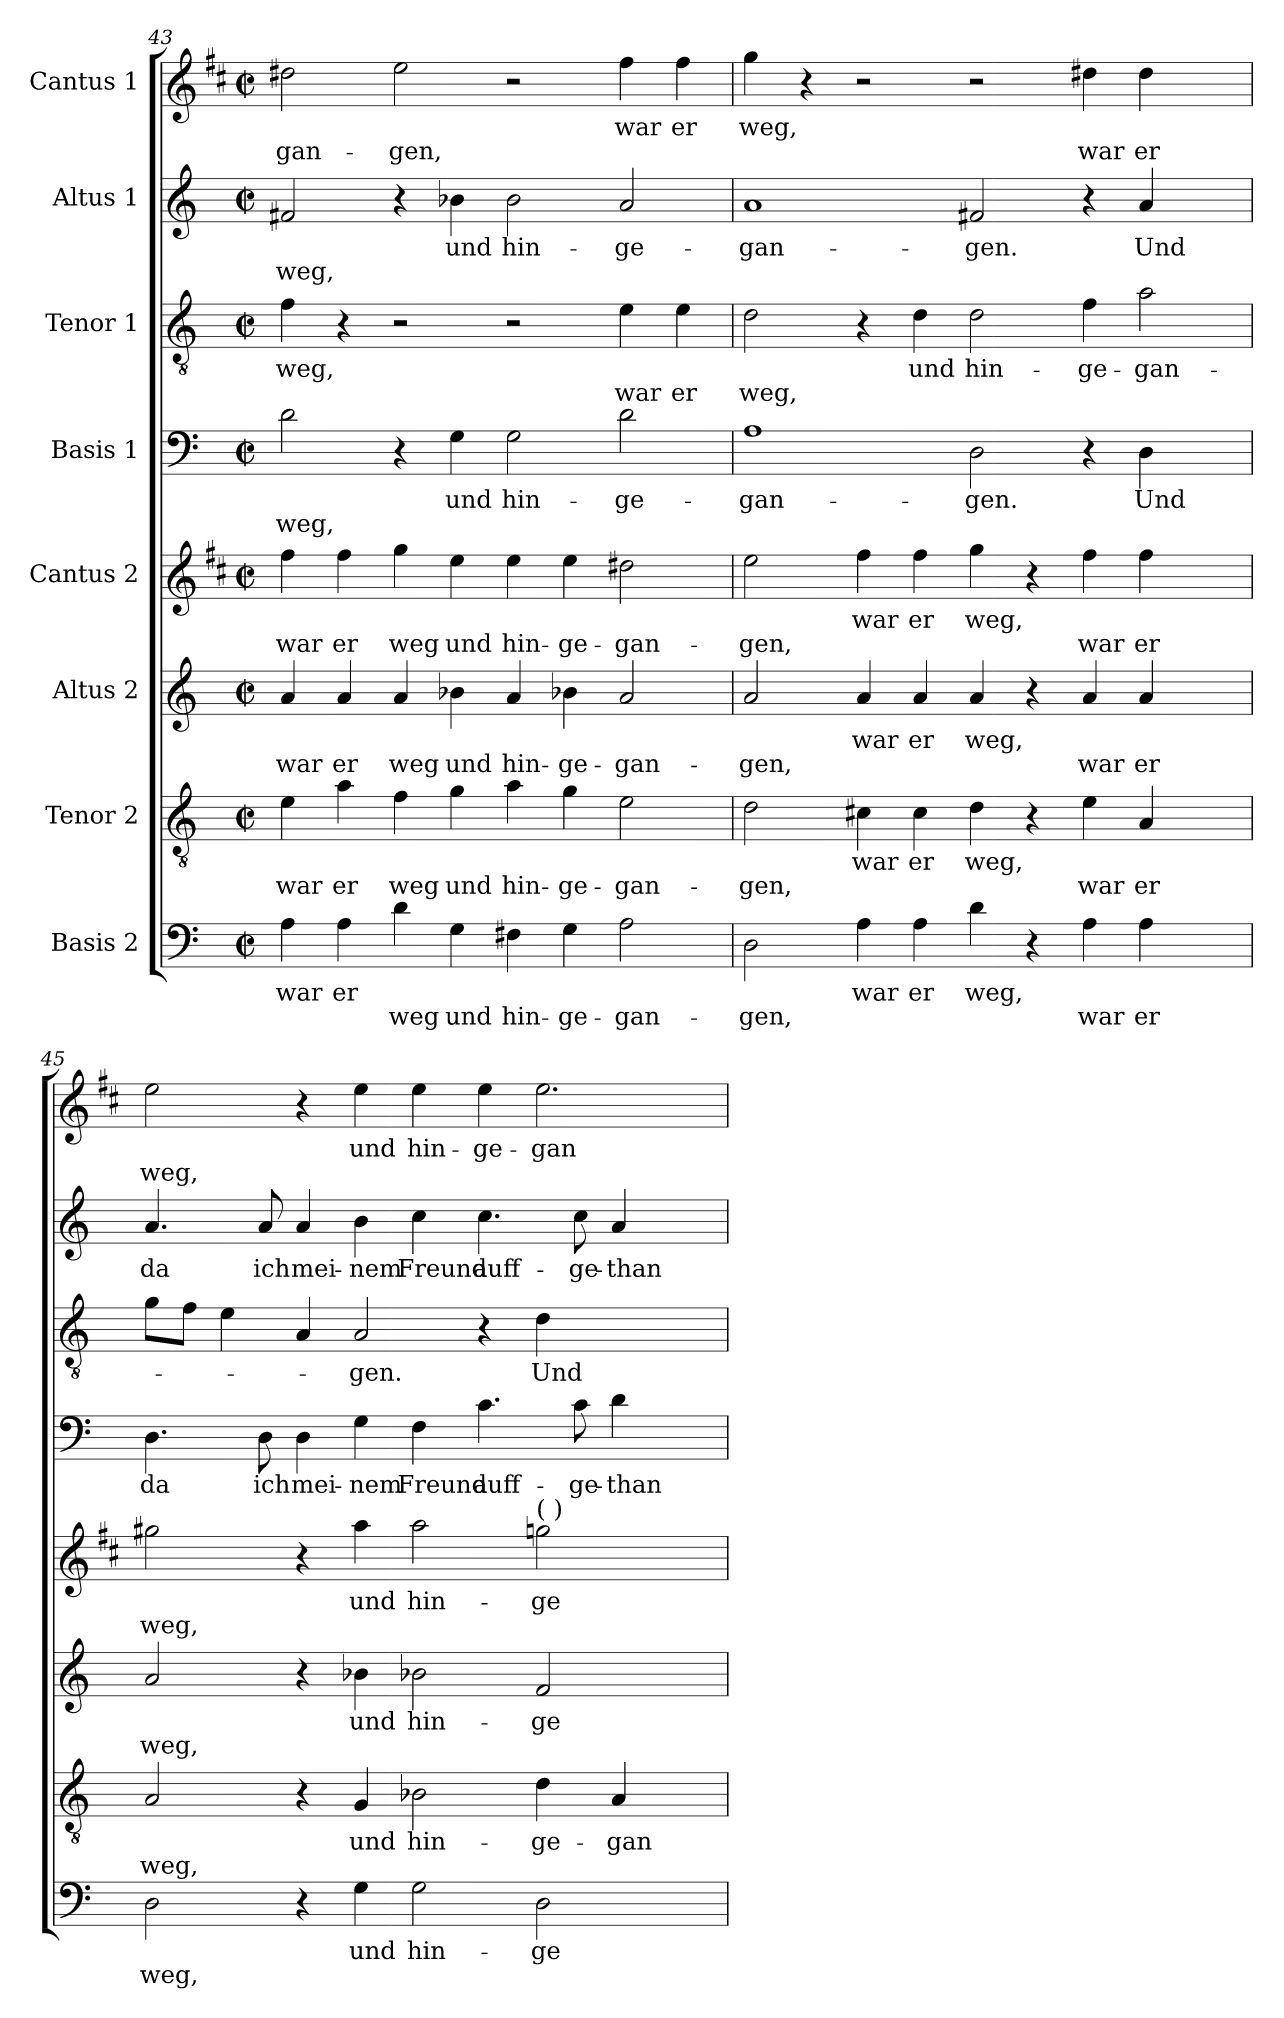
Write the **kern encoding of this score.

**kern	**text	**text	**kern	**text	**text	**kern	**text	**text	**kern	**text	**text	**kern	**text	**text	**kern	**text	**text	**kern	**text	**text	**kern	**text	**text
*part8	*part8	*part8	*part7	*part7	*part7	*part6	*part6	*part6	*part5	*part5	*part5	*part4	*part4	*part4	*part3	*part3	*part3	*part2	*part2	*part2	*part1	*part1	*part1
*staff8	*staff8	*staff8	*staff7	*staff7	*staff7	*staff6	*staff6	*staff6	*staff5	*staff5	*staff5	*staff4	*staff4	*staff4	*staff3	*staff3	*staff3	*staff2	*staff2	*staff2	*staff1	*staff1	*staff1
*I"Basis 2	*	*	*I"Tenor 2	*	*	*I"Altus 2	*	*	*I"Cantus 2	*	*	*I"Basis 1	*	*	*I"Tenor 1	*	*	*I"Altus 1	*	*	*I"Cantus 1	*	*
!!LO:LB:g=z
*clefF4	*	*	*clefGv2	*	*	*clefG2	*	*	*clefG2	*	*	*clefF4	*	*	*clefGv2	*	*	*clefG2	*	*	*clefG2	*	*
*	*	*	*	*	*	*	*	*	*ITrd1c2	*	*	*	*	*	*	*	*	*	*	*	*ITrd1c2	*	*
*k[]	*	*	*k[]	*	*	*k[]	*	*	*k[]	*	*	*k[]	*	*	*k[]	*	*	*k[]	*	*	*k[]	*	*
*C:	*	*	*C:	*	*	*C:	*	*	*C:	*	*	*C:	*	*	*C:	*	*	*C:	*	*	*C:	*	*
*M4/2	*	*	*M4/2	*	*	*M4/2	*	*	*M4/2	*	*	*M4/2	*	*	*M4/2	*	*	*M4/2	*	*	*M4/2	*	*
*met(c|)	*	*	*met(c|)	*	*	*met(c|)	*	*	*met(c|)	*	*	*met(c|)	*	*	*met(c|)	*	*	*met(c|)	*	*	*met(c|)	*	*
=43	=43	=43	=43	=43	=43	=43	=43	=43	=43	=43	=43	=43	=43	=43	=43	=43	=43	=43	=43	=43	=43	=43	=43
!	!LO:LY:b	!	!	!	!LO:LY:b	!	!	!LO:LY:b	!	!	!LO:LY:b	!	!	!LO:LY:b	!	!LO:LY:b	!	!	!	!LO:LY:b	!	!	!LO:LY:b
4A	war	.	4e	.	war	4a	.	war	4ee	.	war	2d	.	weg,	4f	weg,	.	2f#X	.	weg,	2cc#X	.	-gan-
!	!LO:LY:b	!	!	!	!LO:LY:b	!	!	!LO:LY:b	!	!	!LO:LY:b	!	!	!	!	!	!	!	!	!	!	!	!
4A	er	.	4a	.	er	4a	.	er	4ee	.	er	.	.	.	4r	.	.	.	.	.	.	.	.
!	!	!LO:LY:b	!	!	!LO:LY:b	!	!	!LO:LY:b	!	!	!LO:LY:b	!	!	!	!	!	!	!	!	!	!	!	!LO:LY:b
4d	.	weg	4f	.	weg	4a	.	weg	4ff	.	weg	4r	.	.	2r	.	.	4r	.	.	2dd	.	-gen,
!	!	!LO:LY:b	!	!	!LO:LY:b	!	!	!LO:LY:b	!	!	!LO:LY:b	!	!LO:LY:b	!	!	!	!	!	!LO:LY:b	!	!	!	!
4G	.	und	4g	.	und	4b-X	.	und	4dd	.	und	4G	und	.	.	.	.	4b-X	und	.	.	.	.
!	!	!LO:LY:b	!	!	!LO:LY:b	!	!	!LO:LY:b	!	!	!LO:LY:b	!	!LO:LY:b	!	!	!	!	!	!LO:LY:b	!	!	!	!
4F#X	.	hin-	4a	.	hin-	4a	.	hin-	4dd	.	hin-	2G	hin-	.	2r	.	.	2b-	hin-	.	2r	.	.
!	!	!LO:LY:b	!	!	!LO:LY:b	!	!	!LO:LY:b	!	!	!LO:LY:b	!	!	!	!	!	!	!	!	!	!	!	!
4G	.	-ge-	4g	.	-ge-	4b-X	.	-ge-	4dd	.	-ge-	.	.	.	.	.	.	.	.	.	.	.	.
!	!	!LO:LY:b	!	!	!LO:LY:b	!	!	!LO:LY:b	!	!	!LO:LY:b	!	!LO:LY:b	!	!	!	!LO:LY:b	!	!LO:LY:b	!	!	!LO:LY:b	!
2A	.	-gan-	2e	.	-gan-	2a	.	-gan-	2cc#X	.	-gan-	2d	-ge-	.	4e	.	war	2a	-ge-	.	4ee	war	.
!	!	!	!	!	!	!	!	!	!	!	!	!	!	!	!	!	!LO:LY:b	!	!	!	!	!LO:LY:b	!
.	.	.	.	.	.	.	.	.	.	.	.	.	.	.	4e	.	er	.	.	.	4ee	er	.
=44	=44	=44	=44	=44	=44	=44	=44	=44	=44	=44	=44	=44	=44	=44	=44	=44	=44	=44	=44	=44	=44	=44	=44
!	!	!LO:LY:b	!	!	!LO:LY:b	!	!	!LO:LY:b	!	!	!LO:LY:b	!	!LO:LY:b	!	!	!	!LO:LY:b	!	!LO:LY:b	!	!	!LO:LY:b	!
2D	.	-gen,	2d	.	-gen,	2a	.	-gen,	2dd	.	-gen,	1A	-gan-	.	2d	.	weg,	1a	-gan-	.	4ff	weg,	.
.	.	.	.	.	.	.	.	.	.	.	.	.	.	.	.	.	.	.	.	.	4r	.	.
!	!LO:LY:b	!	!	!LO:LY:b	!	!	!LO:LY:b	!	!	!LO:LY:b	!	!	!	!	!	!	!	!	!	!	!	!	!
4A	war	.	4c#X	war	.	4a	war	.	4ee	war	.	.	.	.	4r	.	.	.	.	.	2r	.	.
!	!LO:LY:b	!	!	!LO:LY:b	!	!	!LO:LY:b	!	!	!LO:LY:b	!	!	!	!	!	!LO:LY:b	!	!	!	!	!	!	!
4A	er	.	4c#	er	.	4a	er	.	4ee	er	.	.	.	.	4d	und	.	.	.	.	.	.	.
!	!LO:LY:b	!	!	!LO:LY:b	!	!	!LO:LY:b	!	!	!LO:LY:b	!	!	!LO:LY:b	!	!	!LO:LY:b	!	!	!LO:LY:b	!	!	!	!
4d	weg,	.	4d	weg,	.	4a	weg,	.	4ff	weg,	.	2D	-gen.	.	2d	hin-	.	2f#X	-gen.	.	2r	.	.
4r	.	.	4r	.	.	4r	.	.	4r	.	.	.	.	.	.	.	.	.	.	.	.	.	.
!	!	!LO:LY:b	!	!	!LO:LY:b	!	!	!LO:LY:b	!	!	!LO:LY:b	!	!	!	!	!LO:LY:b	!	!	!	!	!	!	!LO:LY:b
4A	.	war	4e	.	war	4a	.	war	4ee	.	war	4r	.	.	4f	-ge-	.	4r	.	.	4cc#X	.	war
!	!	!LO:LY:b	!	!	!LO:LY:b	!	!	!LO:LY:b	!	!	!LO:LY:b	!	!LO:LY:b	!	!	!LO:LY:b	!	!	!LO:LY:b	!	!	!	!LO:LY:b
4A	.	er	4A	.	er	4a	.	er	4ee	.	er	4D	Und	.	2a	-gan-	.	4a	Und	.	4cc#	.	er
4ryy	.	.	4ryy	.	.	4ryy	.	.	4ryy	.	.	4ryy	.	.	.	.	.	4ryy	.	.	4ryy	.	.
!!LO:LB:g=z
=45	=45	=45	=45	=45	=45	=45	=45	=45	=45	=45	=45	=45	=45	=45	=45	=45	=45	=45	=45	=45	=45	=45	=45
!	!	!LO:LY:b	!	!	!LO:LY:b	!	!	!LO:LY:b	!	!	!LO:LY:b	!	!LO:LY:b	!	!	!	!	!	!LO:LY:b	!	!	!	!LO:LY:b
2D	.	weg,	2A	.	weg,	2a	.	weg,	2ff#X	.	weg,	4.D	da	.	8gL	.	.	4.a	da	.	2dd	.	weg,
.	.	.	.	.	.	.	.	.	.	.	.	.	.	.	8fJ	.	.	.	.	.	.	.	.
.	.	.	.	.	.	.	.	.	.	.	.	.	.	.	4e	.	.	.	.	.	.	.	.
!	!	!	!	!	!	!	!	!	!	!	!	!	!LO:LY:b	!	!	!	!	!	!LO:LY:b	!	!	!	!
.	.	.	.	.	.	.	.	.	.	.	.	8D	ich	.	.	.	.	8a	ich	.	.	.	.
!	!	!	!	!	!	!	!	!	!	!	!	!	!LO:LY:b	!	!	!	!	!	!LO:LY:b	!	!	!	!
4r	.	.	4r	.	.	4r	.	.	4r	.	.	4D	mei-	.	4A	.	.	4a	mei-	.	4r	.	.
!	!LO:LY:b	!	!	!LO:LY:b	!	!	!LO:LY:b	!	!	!LO:LY:b	!	!	!LO:LY:b	!	!	!LO:LY:b	!	!	!LO:LY:b	!	!	!LO:LY:b	!
4G	und	.	4G	und	.	4b-X	und	.	4gg	und	.	4G	-nem	.	2A	-gen.	.	4b	-nem	.	4dd	und	.
!	!LO:LY:b	!	!	!LO:LY:b	!	!	!LO:LY:b	!	!	!LO:LY:b	!	!	!LO:LY:b	!	!	!	!	!	!LO:LY:b	!	!	!LO:LY:b	!
2G	hin-	.	2B-X	hin-	.	2b-X	hin-	.	2gg	hin-	.	4F	Freund	.	.	.	.	4cc	Freund	.	4dd	hin-	.
!	!	!	!	!	!	!	!	!	!	!	!	!	!LO:LY:b	!	!	!	!	!	!LO:LY:b	!	!	!LO:LY:b	!
.	.	.	.	.	.	.	.	.	.	.	.	4.c	auff-	.	4r	.	.	4.cc	auff-	.	4dd	-ge-	.
!	!	!	!	!	!	!	!	!	!LO:TX:a:t=(  )	!	!	!	!	!	!	!	!	!	!	!	!	!	!
!	!LO:LY:b	!	!	!LO:LY:b	!	!	!LO:LY:b	!	!	!LO:LY:b	!	!	!	!	!	!LO:LY:b	!	!	!	!	!	!LO:LY:b	!
2D	-ge-	.	4d	-ge-	.	2f	-ge-	.	2ff	-ge-	.	.	.	.	4d	Und	.	.	.	.	2.dd	-gan-	.
!	!	!	!	!	!	!	!	!	!	!	!	!	!LO:LY:b	!	!	!	!	!	!LO:LY:b	!	!	!	!
.	.	.	.	.	.	.	.	.	.	.	.	8c	-ge-	.	.	.	.	8cc	-ge-	.	.	.	.
!	!	!	!	!LO:LY:b	!	!	!	!	!	!	!	!	!LO:LY:b	!	!	!	!	!	!LO:LY:b	!	!	!	!
.	.	.	4A	-gan-	.	.	.	.	.	.	.	4d	-than	.	2ryy	.	.	4a	-than	.	.	.	.
4ryy	.	.	4ryy	.	.	4ryy	.	.	4ryy	.	.	4ryy	.	.	.	.	.	4ryy	.	.	.	.	.
=	=	=	=	=	=	=	=	=	=	=	=	=	=	=	=	=	=	=	=	=	=	=	=
*-	*-	*-	*-	*-	*-	*-	*-	*-	*-	*-	*-	*-	*-	*-	*-	*-	*-	*-	*-	*-	*-	*-	*-
